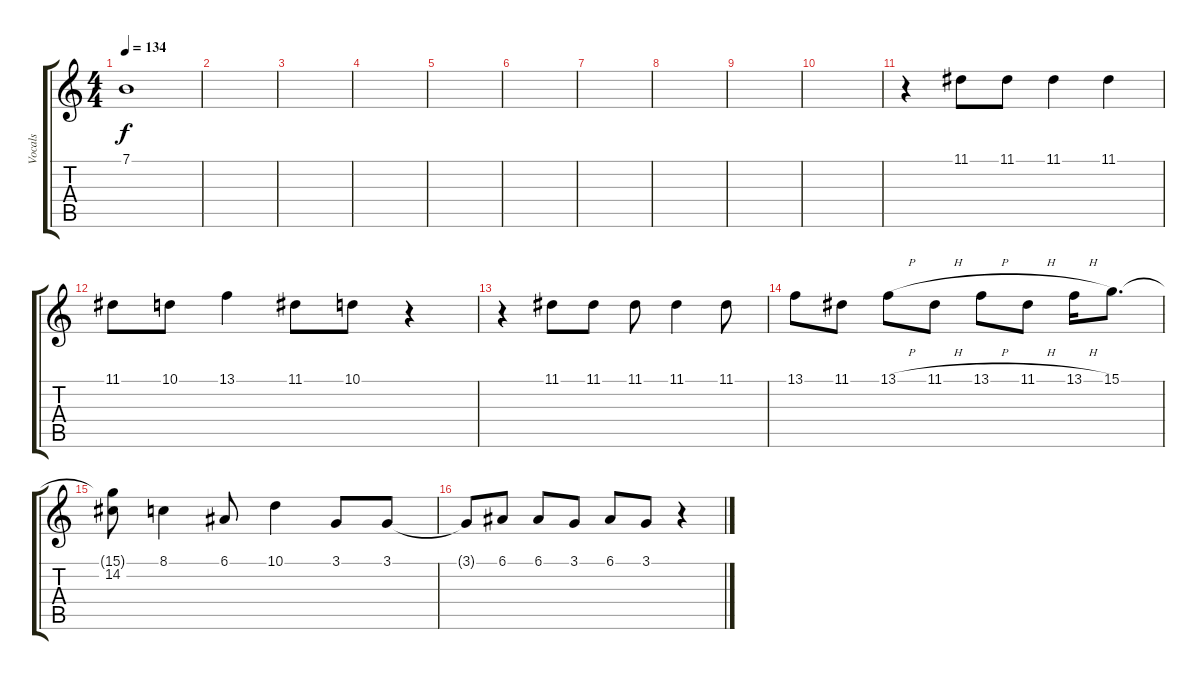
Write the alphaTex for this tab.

\track ("Vocals" "Vocals") {instrument accordion}
\staff {score tabs}
\tuning (E4 B3 G3 D3 A2 E2) {hide}
\ts (4 4)
\tempo 134
\clef g2
\ks c
7.1.1{dy f} |
|
|
|
|
|
|
|
|
|
r.4 11.1.8 11.1.8 11.1.4 11.1.4 |
11.1.8 10.1.8 13.1.4 11.1.8 10.1.8 r.4 |
r.4 11.1.8 11.1.8 11.1.8 11.1.4 11.1.8 |
13.1.8 11.1.8 13.1{h}.8 11.1{h}.8 13.1{h}.8 11.1{h}.8 13.1{h}.16 15.1.8{d} |
(15.1{t} 14.2).8 8.1.4 6.1.8 10.1.4 3.1.8 3.1.8 |
3.1{t}.8 6.1.8 6.1.8 3.1.8 6.1.8 3.1.8 r.4
